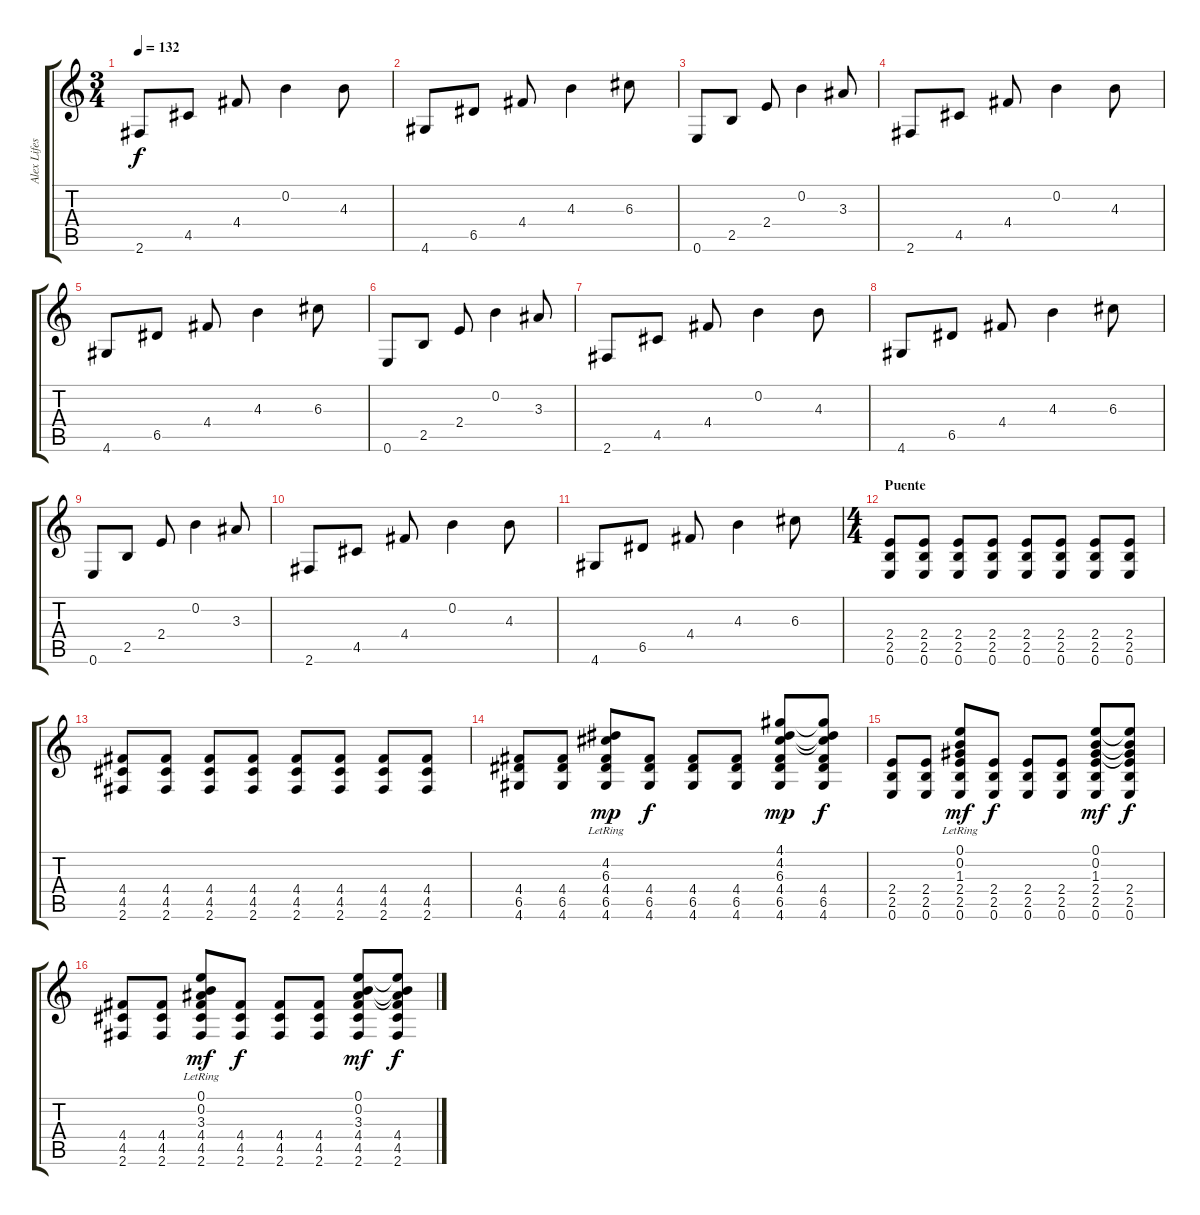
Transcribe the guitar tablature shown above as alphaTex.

\track ("Alex Lifeson" "Alex Lifes") {instrument distortionguitar}
\staff {score tabs}
\tuning (E4 B3 G3 D3 A2 E2) {hide}
\ts (3 4)
\tempo 132
\clef g2
\ks c
2.6.8{dy f} 4.5.8 4.4.8 0.2.4 4.3.8 |
4.6.8 6.5.8 4.4.8 4.3.4 6.3.8 |
0.6.8 2.5.8 2.4.8 0.2.4 3.3.8 |
2.6.8 4.5.8 4.4.8 0.2.4 4.3.8 |
4.6.8 6.5.8 4.4.8 4.3.4 6.3.8 |
0.6.8 2.5.8 2.4.8 0.2.4 3.3.8 |
2.6.8 4.5.8 4.4.8 0.2.4 4.3.8 |
4.6.8 6.5.8 4.4.8 4.3.4 6.3.8 |
0.6.8 2.5.8 2.4.8 0.2.4 3.3.8 |
2.6.8 4.5.8 4.4.8 0.2.4 4.3.8 |
4.6.8 6.5.8 4.4.8 4.3.4 6.3.8 |
\ts (4 4)
\section ("" "Puente")
(2.4 2.5 0.6).8{volume 14} (2.4 2.5 0.6).8 (2.4 2.5 0.6).8 (2.4 2.5 0.6).8 (2.4 2.5 0.6).8 (2.4 2.5 0.6).8 (2.4 2.5 0.6).8 (2.4 2.5 0.6).8 |
(4.4 4.5 2.6).8 (4.4 4.5 2.6).8 (4.4 4.5 2.6).8 (4.4 4.5 2.6).8 (4.4 4.5 2.6).8 (4.4 4.5 2.6).8 (4.4 4.5 2.6).8 (4.4 4.5 2.6).8 |
(4.4 6.5 4.6).8 (4.4 6.5 4.6).8 (4.2{lr} 6.3{lr} 4.4 6.5 4.6).8{dy mp} (4.4 6.5 4.6).8{dy f} (4.4 6.5 4.6).8 (4.4 6.5 4.6).8 (4.1 4.2 6.3 4.4 6.5 4.6).8{dy mp} (4.1{t} 4.2{t} 6.3{t} 4.4 6.5 4.6).8{dy f} |
(2.4 2.5 0.6).8 (2.4 2.5 0.6).8 (0.1{lr} 0.2{lr} 1.3{lr} 2.4 2.5 0.6).8{dy mf} (2.4 2.5 0.6).8{dy f} (2.4 2.5 0.6).8 (2.4 2.5 0.6).8 (0.1 0.2 1.3 2.4 2.5 0.6).8{dy mf} (0.1{t} 0.2{t} 1.3{t} 2.4 2.5 0.6).8{dy f} |
(4.4 4.5 2.6).8 (4.4 4.5 2.6).8 (0.1{lr} 0.2{lr} 3.3{lr} 4.4 4.5 2.6).8{dy mf} (4.4 4.5 2.6).8{dy f} (4.4 4.5 2.6).8 (4.4 4.5 2.6).8 (0.1 0.2 3.3 4.4 4.5 2.6).8{dy mf} (0.1{t} 0.2{t} 3.3{t} 4.4 4.5 2.6).8{dy f}
